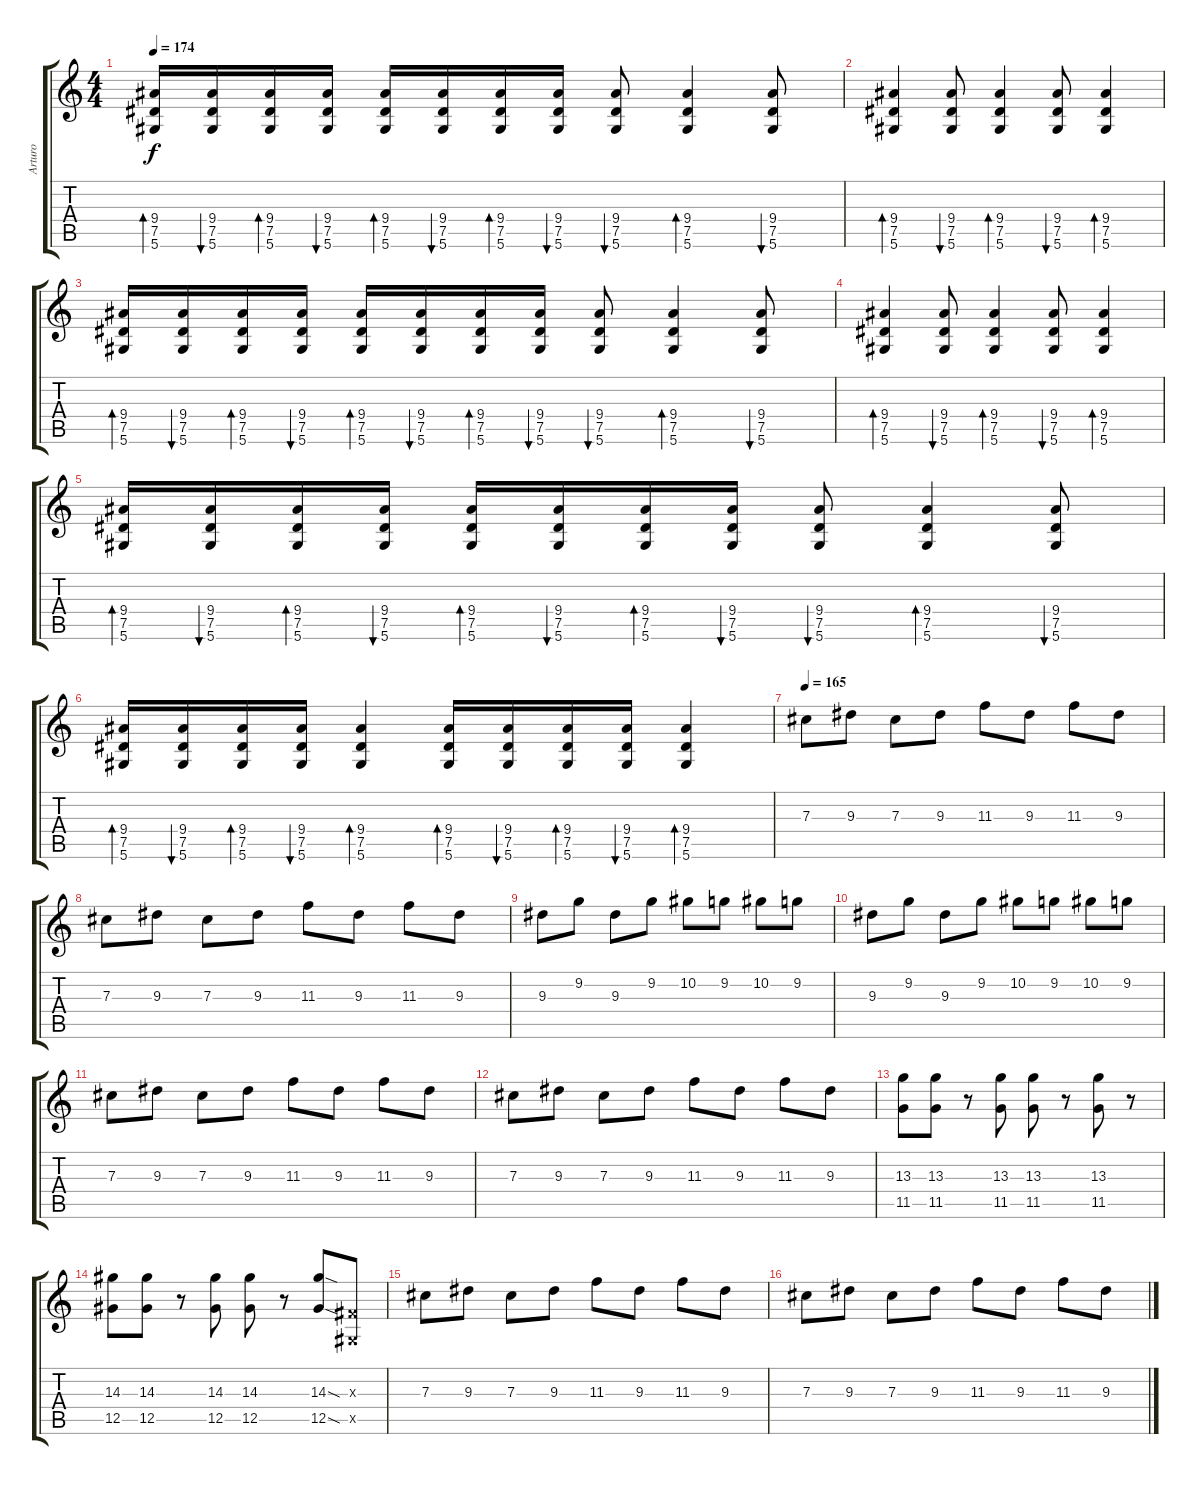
\track ("Arturo" "Arturo") {instrument overdrivenguitar}
\staff {score tabs}
\tuning (Eb4 Bb3 Gb3 Db3 Ab2 Eb2) {hide}
\ts (4 4)
\tempo 174
\clef g2
\ks c
(9.4 7.5 5.6).16{bd 60 dy f} (9.4 7.5 5.6).16{bu 60} (9.4 7.5 5.6).16{bd 60} (9.4 7.5 5.6).16{bu 60} (9.4 7.5 5.6).16{bd 60} (9.4 7.5 5.6).16{bu 60} (9.4 7.5 5.6).16{bd 60} (9.4 7.5 5.6).16{bu 60} (9.4 7.5 5.6).8{bu 60} (9.4 7.5 5.6).4{bd 60} (9.4 7.5 5.6).8{bu 60} |
(9.4 7.5 5.6).4{bd 60} (9.4 7.5 5.6).8{bu 60} (9.4 7.5 5.6).4{bd 60} (9.4 7.5 5.6).8{bu 60} (9.4 7.5 5.6).4{bd 60} |
(9.4 7.5 5.6).16{bd 60} (9.4 7.5 5.6).16{bu 60} (9.4 7.5 5.6).16{bd 60} (9.4 7.5 5.6).16{bu 60} (9.4 7.5 5.6).16{bd 60} (9.4 7.5 5.6).16{bu 60} (9.4 7.5 5.6).16{bd 60} (9.4 7.5 5.6).16{bu 60} (9.4 7.5 5.6).8{bu 60} (9.4 7.5 5.6).4{bd 60} (9.4 7.5 5.6).8{bu 60} |
(9.4 7.5 5.6).4{bd 60} (9.4 7.5 5.6).8{bu 60} (9.4 7.5 5.6).4{bd 60} (9.4 7.5 5.6).8{bu 60} (9.4 7.5 5.6).4{bd 60} |
(9.4 7.5 5.6).16{bd 60} (9.4 7.5 5.6).16{bu 60} (9.4 7.5 5.6).16{bd 60} (9.4 7.5 5.6).16{bu 60} (9.4 7.5 5.6).16{bd 60} (9.4 7.5 5.6).16{bu 60} (9.4 7.5 5.6).16{bd 60} (9.4 7.5 5.6).16{bu 60} (9.4 7.5 5.6).8{bu 60} (9.4 7.5 5.6).4{bd 60} (9.4 7.5 5.6).8{bu 60} |
(9.4 7.5 5.6).16{bd 60} (9.4 7.5 5.6).16{bu 60} (9.4 7.5 5.6).16{bd 60} (9.4 7.5 5.6).16{bu 60} (9.4 7.5 5.6).4{bd 60} (9.4 7.5 5.6).16{bd 60} (9.4 7.5 5.6).16{bu 60} (9.4 7.5 5.6).16{bd 60} (9.4 7.5 5.6).16{bu 60} (9.4 7.5 5.6).4{bd 60} |
\tempo 165
7.3.8{instrument electricguitarclean} 9.3.8 7.3.8 9.3.8 11.3.8 9.3.8 11.3.8 9.3.8 |
7.3.8 9.3.8 7.3.8 9.3.8 11.3.8 9.3.8 11.3.8 9.3.8 |
9.3.8 9.2.8 9.3.8 9.2.8 10.2.8 9.2.8 10.2.8 9.2.8 |
9.3.8 9.2.8 9.3.8 9.2.8 10.2.8 9.2.8 10.2.8 9.2.8 |
7.3.8 9.3.8 7.3.8 9.3.8 11.3.8 9.3.8 11.3.8 9.3.8 |
7.3.8 9.3.8 7.3.8 9.3.8 11.3.8 9.3.8 11.3.8 9.3.8 |
(13.3 11.5).8{volume 16 instrument overdrivenguitar} (13.3 11.5).8 r.8 (13.3 11.5).8 (13.3 11.5).8 r.8 (13.3 11.5).8 r.8 |
(14.3 12.5).8 (14.3 12.5).8 r.8 (14.3 12.5).8 (14.3 12.5).8 r.8 (14.3{sod} 12.5{sod}).8 (0.3{x} 0.5{x}).8 |
7.3.8{instrument electricguitarclean} 9.3.8 7.3.8 9.3.8 11.3.8 9.3.8 11.3.8 9.3.8 |
7.3.8 9.3.8 7.3.8 9.3.8 11.3.8 9.3.8 11.3.8 9.3.8
